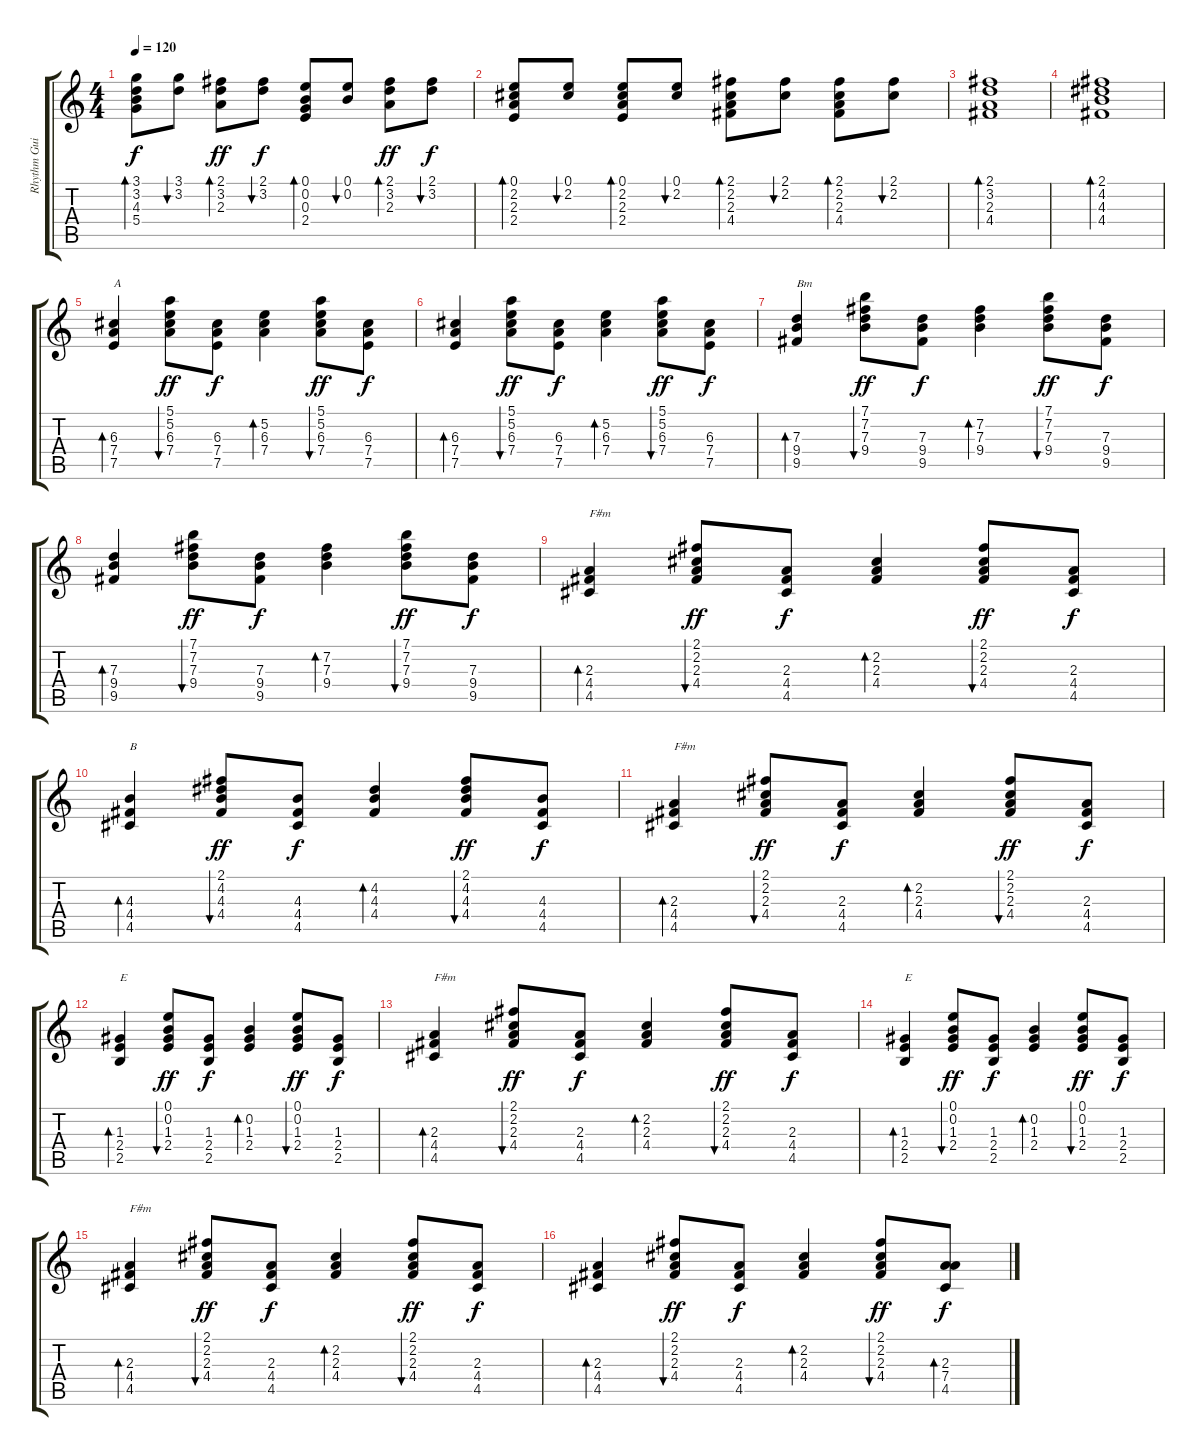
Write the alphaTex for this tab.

\track ("Rhythm Guitar" "Rhythm Gui") {instrument acousticguitarsteel}
\staff {score tabs}
\tuning (E4 B3 G3 D3 A2 E2) {hide}
\ts (4 4)
\tempo 120
\clef g2
\ks c
(3.1 3.2 4.3 5.4).8{bd 60 dy f} (3.1 3.2).8{bu 60} (2.1 3.2 2.3).8{bd 60 dy ff} (2.1 3.2).8{bu 60 dy f} (0.1 0.2 0.3 2.4).8{bd 60} (0.1 0.2).8{bu 60} (2.1 3.2 2.3).8{bd 60 dy ff} (2.1 3.2).8{bu 60 dy f} |
(0.1 2.2 2.3 2.4).8{bd 60} (0.1 2.2).8{bu 60} (0.1 2.2 2.3 2.4).8{bd 60} (0.1 2.2).8{bu 60} (2.1 2.2 2.3 4.4).8{bd 60} (2.1 2.2).8{bu 60} (2.1 2.2 2.3 4.4).8{bd 60} (2.1 2.2).8{bu 60} |
(2.1 3.2 2.3 4.4).1{bd 60} |
(2.1 4.2 4.3 4.4).1{bd 60} |
(6.3 7.4 7.5).4{bd 60 txt "A"} (5.1 5.2 6.3 7.4).8{bu 60 dy ff} (6.3 7.4 7.5).8{dy f} (5.2 6.3 7.4).4{bd 60} (5.1 5.2 6.3 7.4).8{bu 60 dy ff} (6.3 7.4 7.5).8{dy f} |
(6.3 7.4 7.5).4{bd 60} (5.1 5.2 6.3 7.4).8{bu 60 dy ff} (6.3 7.4 7.5).8{dy f} (5.2 6.3 7.4).4{bd 60} (5.1 5.2 6.3 7.4).8{bu 60 dy ff} (6.3 7.4 7.5).8{dy f} |
(7.3 9.4 9.5).4{bd 60 txt "Bm"} (7.1 7.2 7.3 9.4).8{bu 60 dy ff} (7.3 9.4 9.5).8{dy f} (7.2 7.3 9.4).4{bd 60} (7.1 7.2 7.3 9.4).8{bu 60 dy ff} (7.3 9.4 9.5).8{dy f} |
(7.3 9.4 9.5).4{bd 60} (7.1 7.2 7.3 9.4).8{bu 60 dy ff} (7.3 9.4 9.5).8{dy f} (7.2 7.3 9.4).4{bd 60} (7.1 7.2 7.3 9.4).8{bu 60 dy ff} (7.3 9.4 9.5).8{dy f} |
(2.3 4.4 4.5).4{bd 60 txt "F#m"} (2.1 2.2 2.3 4.4).8{bu 60 dy ff} (2.3 4.4 4.5).8{dy f} (2.2 2.3 4.4).4{bd 60} (2.1 2.2 2.3 4.4).8{bu 60 dy ff} (2.3 4.4 4.5).8{dy f} |
(4.3 4.4 4.5).4{bd 60 txt "B"} (2.1 4.2 4.3 4.4).8{bu 60 dy ff} (4.3 4.4 4.5).8{dy f} (4.2 4.3 4.4).4{bd 60} (2.1 4.2 4.3 4.4).8{bu 60 dy ff} (4.3 4.4 4.5).8{dy f} |
(2.3 4.4 4.5).4{bd 60 txt "F#m"} (2.1 2.2 2.3 4.4).8{bu 60 dy ff} (2.3 4.4 4.5).8{dy f} (2.2 2.3 4.4).4{bd 60} (2.1 2.2 2.3 4.4).8{bu 60 dy ff} (2.3 4.4 4.5).8{dy f} |
(1.3 2.4 2.5).4{bd 60 txt "E"} (0.1 0.2 1.3 2.4).8{bu 60 dy ff} (1.3 2.4 2.5).8{dy f} (0.2 1.3 2.4).4{bd 60} (0.1 0.2 1.3 2.4).8{bu 60 dy ff} (1.3 2.4 2.5).8{dy f} |
(2.3 4.4 4.5).4{bd 60 txt "F#m"} (2.1 2.2 2.3 4.4).8{bu 60 dy ff} (2.3 4.4 4.5).8{dy f} (2.2 2.3 4.4).4{bd 60} (2.1 2.2 2.3 4.4).8{bu 60 dy ff} (2.3 4.4 4.5).8{dy f} |
(1.3 2.4 2.5).4{bd 60 txt "E"} (0.1 0.2 1.3 2.4).8{bu 60 dy ff} (1.3 2.4 2.5).8{dy f} (0.2 1.3 2.4).4{bd 60} (0.1 0.2 1.3 2.4).8{bu 60 dy ff} (1.3 2.4 2.5).8{dy f} |
(2.3 4.4 4.5).4{bd 60 txt "F#m"} (2.1 2.2 2.3 4.4).8{bu 60 dy ff} (2.3 4.4 4.5).8{dy f} (2.2 2.3 4.4).4{bd 60} (2.1 2.2 2.3 4.4).8{bu 60 dy ff} (2.3 4.4 4.5).8{dy f} |
(2.3 4.4 4.5).4{bd 60} (2.1 2.2 2.3 4.4).8{bu 60 dy ff} (2.3 4.4 4.5).8{dy f} (2.2 2.3 4.4).4{bd 60} (2.1 2.2 2.3 4.4).8{bu 60 dy ff} (2.3 7.4 4.5).8{bd 60 dy f}
